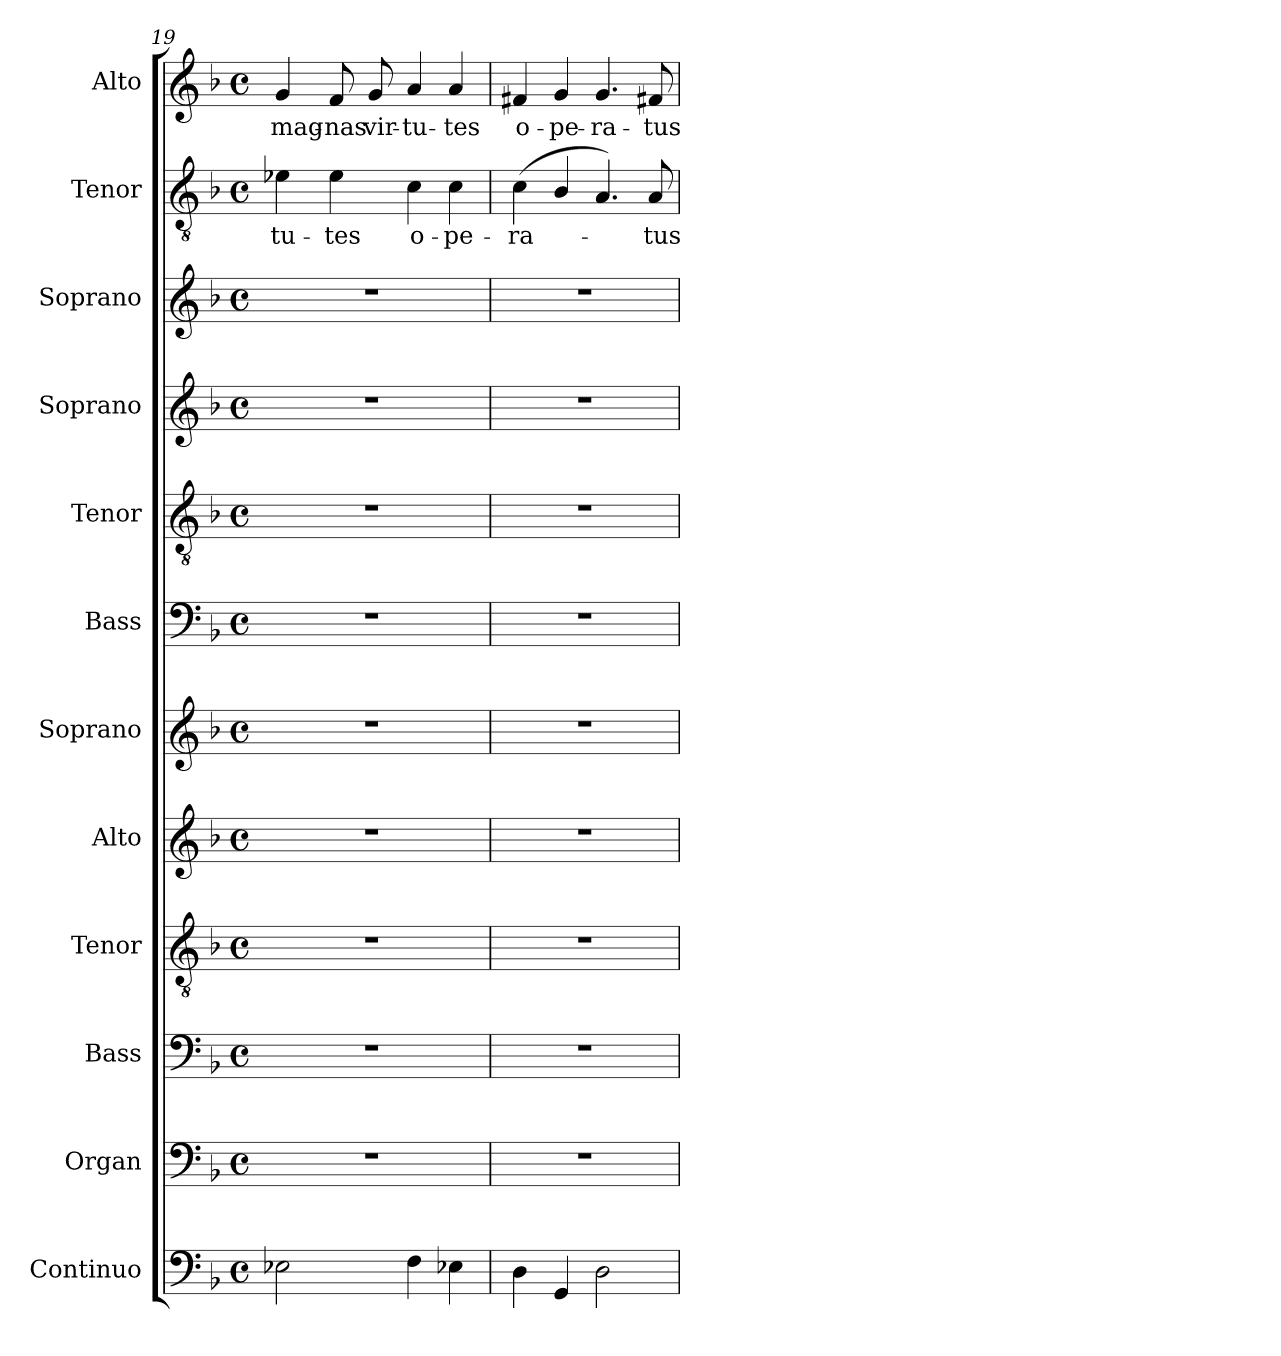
**kern	**kern	**kern	**kern	**kern	**kern	**kern	**kern	**kern	**kern	**kern	**text	**kern	**text
*part12	*part11	*part10	*part9	*part8	*part7	*part6	*part5	*part4	*part3	*part2	*part2	*part1	*part1
*staff12	*staff11	*staff10	*staff9	*staff8	*staff7	*staff6	*staff5	*staff4	*staff3	*staff2	*staff2	*staff1	*staff1
*I"Continuo	*I"Organ	*I"Bass	*I"Tenor	*I"Alto	*I"Soprano	*I"Bass	*I"Tenor	*I"Soprano	*I"Soprano	*I"Tenor	*	*I"Alto	*
*I'Cont.	*I'Org.	*I'B.	*I'T.	*I'A.	*I'S.	*I'B.	*I'T.	*I'S.	*I'S.	*I'T.	*	*I'A.	*
*clefF4	*clefF4	*clefF4	*clefGv2	*clefG2	*clefG2	*clefF4	*clefGv2	*clefG2	*clefG2	*clefGv2	*	*clefG2	*
*	*	*	*ITrd7c12	*	*	*	*ITrd7c12	*	*	*ITrd7c12	*	*	*
*k[b-]	*k[b-]	*k[b-]	*k[b-]	*k[b-]	*k[b-]	*k[b-]	*k[b-]	*k[b-]	*k[b-]	*k[b-]	*	*k[b-]	*
*F:	*F:	*F:	*F:	*F:	*F:	*F:	*F:	*F:	*F:	*F:	*	*F:	*
*M4/4	*M4/4	*M4/4	*M4/4	*M4/4	*M4/4	*M4/4	*M4/4	*M4/4	*M4/4	*M4/4	*	*M4/4	*
*met(c)	*met(c)	*met(c)	*met(c)	*met(c)	*met(c)	*met(c)	*met(c)	*met(c)	*met(c)	*met(c)	*	*met(c)	*
=19	=19	=19	=19	=19	=19	=19	=19	=19	=19	=19	=19	=19	=19
!	!	!	!	!	!	!	!	!	!	!	!LO:LY:b:color=#000000	!	!
!	!	!	!	!	!	!	!	!	!	!	!	!	!LO:LY:b:color=#000000
2E-Xi\	1r	1r	1r	1r	1r	1r	1r	1r	1r	4E-Xi\	-tu-	4gi/	mag-
!	!	!	!	!	!	!	!	!	!	!	!LO:LY:b:color=#000000	!	!
!	!	!	!	!	!	!	!	!	!	!	!	!	!LO:LY:b:color=#000000
.	.	.	.	.	.	.	.	.	.	4E-i\	-tes	8fi/	-nas
!	!	!	!	!	!	!	!	!	!	!	!	!	!LO:LY:b:color=#000000
.	.	.	.	.	.	.	.	.	.	.	.	8gi/	vir-
!	!	!	!	!	!	!	!	!	!	!	!LO:LY:b:color=#000000	!	!
!	!	!	!	!	!	!	!	!	!	!	!	!	!LO:LY:b:color=#000000
4Fi\	.	.	.	.	.	.	.	.	.	4Ci\	o-	4ai/	-tu-
!	!	!	!	!	!	!	!	!	!	!	!LO:LY:b:color=#000000	!	!
!	!	!	!	!	!	!	!	!	!	!	!	!	!LO:LY:b:color=#000000
4E-Xi\	.	.	.	.	.	.	.	.	.	4Ci\	-pe-	4ai/	-tes
=20	=20	=20	=20	=20	=20	=20	=20	=20	=20	=20	=20	=20	=20
!	!	!	!	!	!	!	!	!	!	!	!LO:LY:b:color=#000000	!	!
!	!	!	!	!	!	!	!	!	!	!	!	!	!LO:LY:b:color=#000000
4Di\	1r	1r	1r	1r	1r	1r	1r	1r	1r	(4Ci\	-ra-	4f#Xi/	o-
!	!	!	!	!	!	!	!	!	!	!	!	!	!LO:LY:b:color=#000000
4GGi/	.	.	.	.	.	.	.	.	.	4BB-i/	.	4gi/	-pe-
!	!	!	!	!	!	!	!	!	!	!	!	!	!LO:LY:b:color=#000000
2Di\	.	.	.	.	.	.	.	.	.	4.AAi/)	.	4.gi/	-ra-
!	!	!	!	!	!	!	!	!	!	!	!LO:LY:b:color=#000000	!	!
!	!	!	!	!	!	!	!	!	!	!	!	!	!LO:LY:b:color=#000000
.	.	.	.	.	.	.	.	.	.	8AAi/	-tus	8f#Xi/	-tus
=	=	=	=	=	=	=	=	=	=	=	=	=	=
*-	*-	*-	*-	*-	*-	*-	*-	*-	*-	*-	*-	*-	*-
